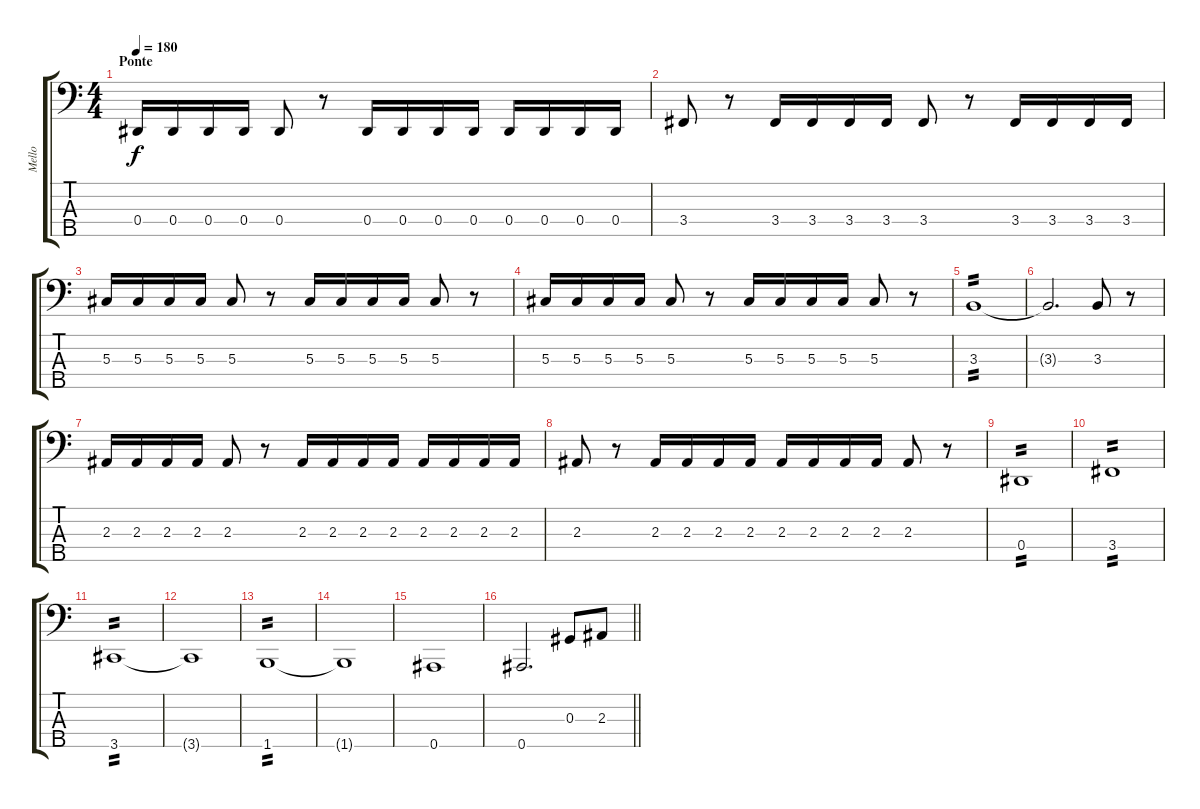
\track ("Mello" "Mello") {instrument electricbassfinger}
\staff {score tabs}
\tuning (Gb2 Db2 Ab1 Eb1 Bb0) {hide}
\ts (4 4)
\section ("" "Ponte")
\tempo 180
\clef f4
\ks c
0.4.16{dy f} 0.4.16 0.4.16 0.4.16 0.4.8 r.8 0.4.16 0.4.16 0.4.16 0.4.16 0.4.16 0.4.16 0.4.16 0.4.16 |
3.4.8 r.8 3.4.16 3.4.16 3.4.16 3.4.16 3.4.8 r.8 3.4.16 3.4.16 3.4.16 3.4.16 |
5.3.16 5.3.16 5.3.16 5.3.16 5.3.8 r.8 5.3.16 5.3.16 5.3.16 5.3.16 5.3.8 r.8 |
5.3.16 5.3.16 5.3.16 5.3.16 5.3.8 r.8 5.3.16 5.3.16 5.3.16 5.3.16 5.3.8 r.8 |
3.3.1{tp 2} |
3.3{t}.2{d} 3.3.8 r.8 |
2.3.16 2.3.16 2.3.16 2.3.16 2.3.8 r.8 2.3.16 2.3.16 2.3.16 2.3.16 2.3.16 2.3.16 2.3.16 2.3.16 |
2.3.8 r.8 2.3.16 2.3.16 2.3.16 2.3.16 2.3.16 2.3.16 2.3.16 2.3.16 2.3.8 r.8 |
0.4.1{tp 2} |
3.4.1{tp 2} |
3.5.1{tp 2} |
3.5{t}.1 |
1.5.1{tp 2} |
1.5{t}.1 |
0.5.1 |
\barLineRight lightlight
0.5.2{d} 0.3.8 2.3.8
